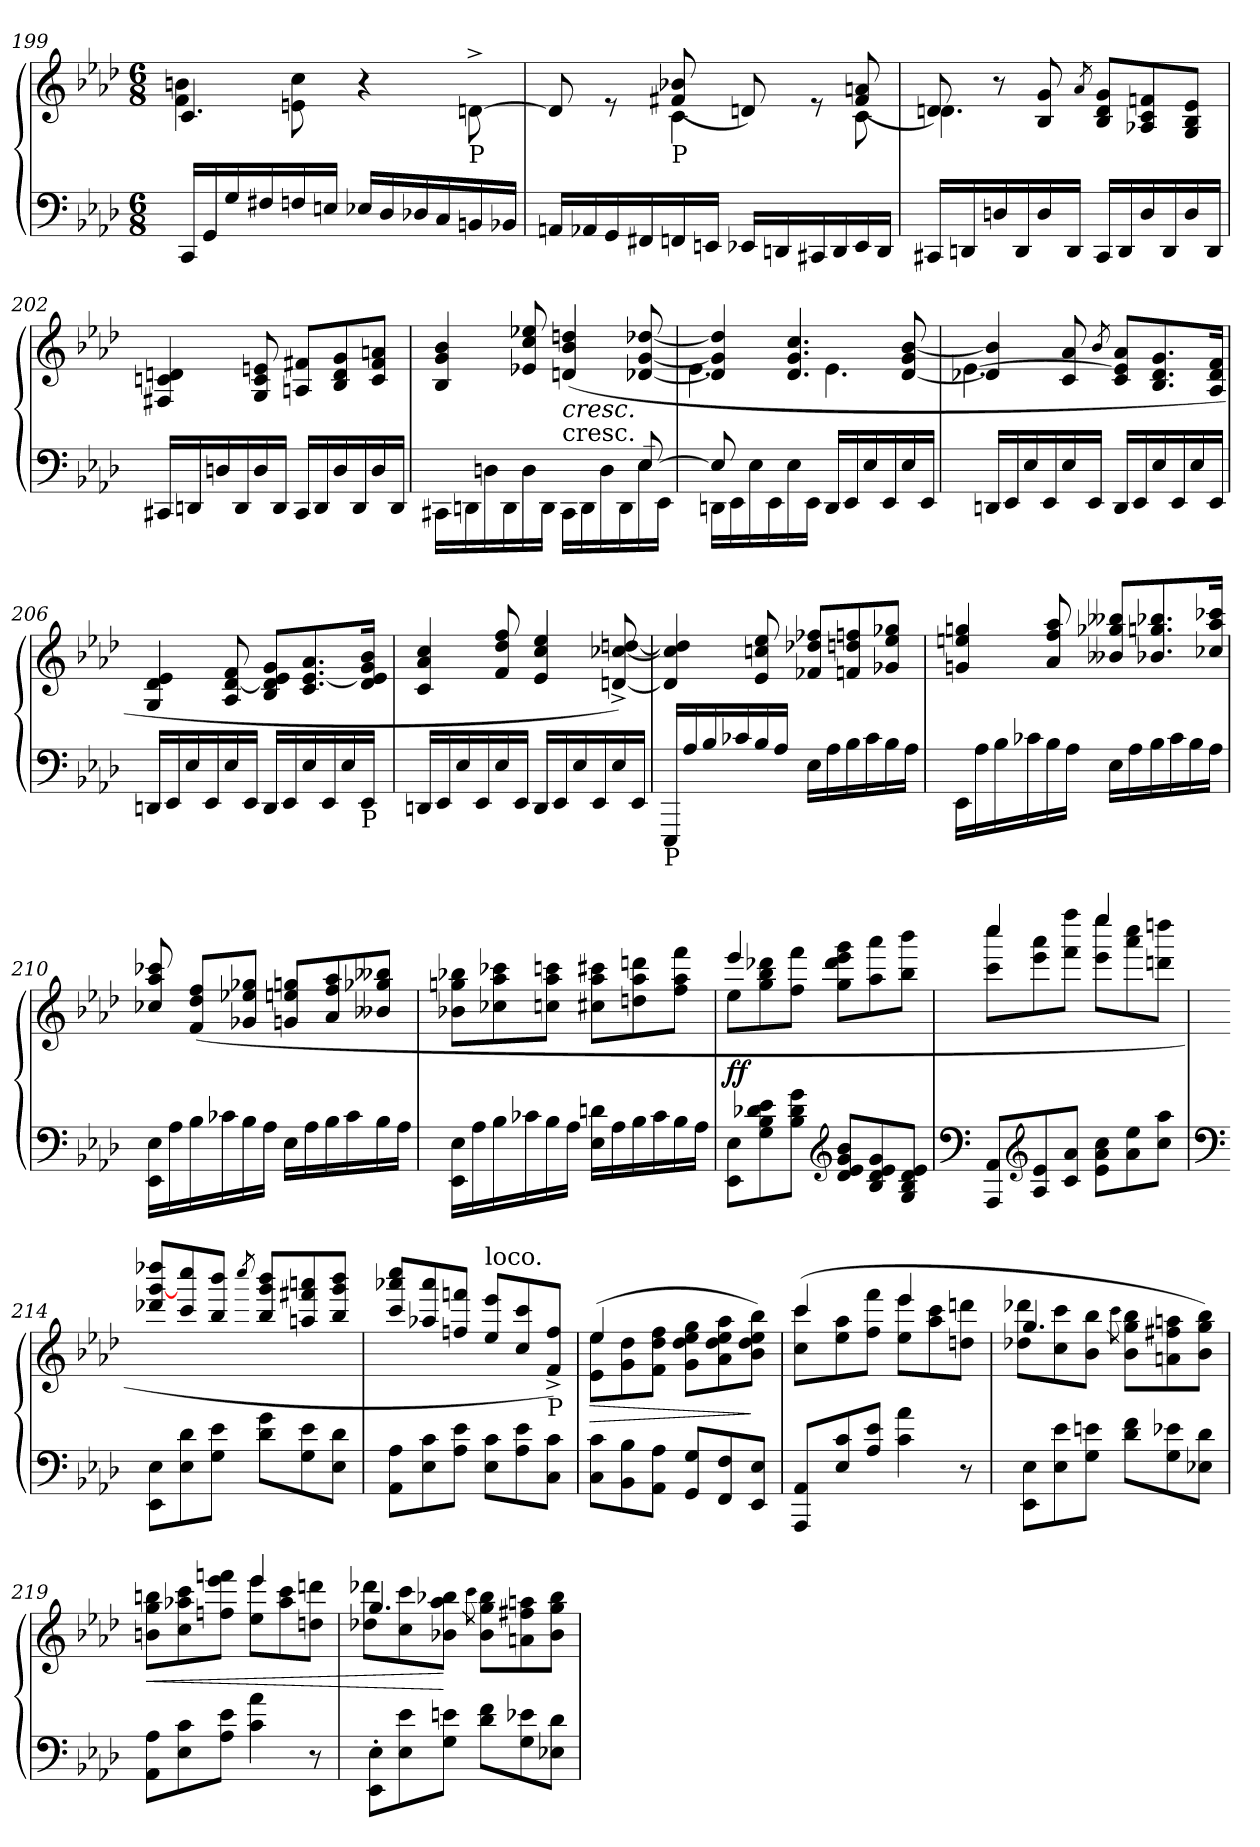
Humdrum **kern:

**kern	**kern	**dynam
*part1	*part1	*part1
*staff2	*staff1	*staff1/2
*clefF4	*clefG2	*
*k[b-e-a-d-]	*k[b-e-a-d-]	*
*M6/8	*M6/8	*
=199	=199	=199
*	*^	*
*	*	*^	*
16CC/LL	4.c/	4ryy	4f\ 4bn\	.
16GG/	.	.	.	.
16G/	.	.	.	.
16F#X/	.	.	.	.
16Fn/	.	4ryy	8en\ 8cc\	.
16En/JJ	.	.	.	.
16E-X/LL	4.ryy	.	4r	.
16D-/	.	.	.	.
16D-X/	.	4ryy	.	.
16C/	.	.	.	.
!	!	!	!LO:TX:b:t=P	!
16BBn/	.	.	[8dn^\	.
16BB-X/JJ	.	.	.	.
!!LO:PB:g=z	!!	!!
=200	=200	=200	=200	=200
16AAn/LL	2.ryy	8d/]	4ryy	.
16AA-X/	.	.	.	.
16GG/	.	8r	.	.
16FF#X/	.	.	.	.
!	!	!LO:TX:b:t=P	!	!
16FFn/	.	(<8f#X/ 8b-X/	4c\	.
16EEn/JJ	.	.	.	.
16EE-X/LL	.	8dn/)	.	.
16DDn/	.	.	.	.
16CC#X/	.	8r	8ryy	.
16DD/	.	.	.	.
16EE-/	.	(<8f#/ 8an/	8c\	.
16DD/JJ	.	.	.	.
=201	=201	=201	=201	=201
16CC#X/LL	2.ryy	8dn/)	4.d\	.
16DDn/	.	.	.	.
16Dn/	.	8r	.	.
16DD/	.	.	.	.
16D/	.	8B-/ 8g/	.	.
16DD/JJ	.	.	.	.
.	.	8qa-/	.	.
16CC#/LL	.	8B-/ 8d/ 8g/L	4.ryy	.
16DD/	.	.	.	.
16D/	.	8A-X/ 8c/ 8fn/	.	.
16DD/	.	.	.	.
16D/	.	8G/ 8B-/ 8e-/J	.	.
16DD/JJ	.	.	.	.
*	*	*v	*v	*
!!LO:LB:g=z
=202	=202	=202	=202
16CC#X/LL	2.ryy	4F#X/ 4cn/ 4dn/	.
16DDn/	.	.	.
16Dn/	.	.	.
16DD/	.	.	.
16D/	.	8G/ 8c/ 8en/	.
16DD/JJ	.	.	.
16CC#/LL	.	8An/ 8f#X/L	.
16DD/	.	.	.
16D/	.	8B-/ 8d/ 8g/	.
16DD/	.	.	.
16D/	.	8c/ 8f#/ 8an/J	.
16DD/JJ	.	.	.
=203	=203	=203	=203
*^	*	*	*
4ryy	16CC#X\LL	2.ryy	4B-/ 4g/ 4b-/	.
.	16DDn\	.	.	.
.	16Dn\	.	.	.
.	16DD\	.	.	.
4ryy	16D\	.	8e-X/ 8cc/ 8ee-X/	.
.	16DD\JJ	.	.	.
!	!	!	!LO:TX:b:t=cresc. _	!
!	!	!	!	!LO:HP:b
.	16CC#\LL	.	(>4dn/ 4b-/ 4ddn/	<
.	16DD\	.	.	.
8ryy	16D\	.	.	.
.	16DD\	.	.	.
[8E-/	16E-\	.	[8d-X/ [8g/ [8dd-X/	.
.	16EE-\JJ	.	.	.
=204	=204	=204	=204	=204
*	*	*	*^	*
8E-/]	16DDn\LL	2.ryy	4d-/] 4g/] 4dd-/]	4.e-\	.
.	16EE-\	.	.	.	.
8ryy	16E-\	.	.	.	.
.	16EE-\	.	.	.	.
8ryy	16E-\	.	4.d-/ 4.g/ 4.cc/	.	.
.	16EE-\JJ	.	.	.	.
16DD/LL	4.ryy	.	.	4.e-\	.
16EE-/	.	.	.	.	.
16E-/	.	.	.	.	.
16EE-/	.	.	.	.	.
16E-/	.	.	[8d-/ 8g/ [8b-/	.	.
16EE-/JJ	.	.	.	.	.
*v	*v	*	*	*	*
!!LO:LB:g=z	!!	!!
=205	=205	=205	=205	=205
16DDn/LL	2.ryy	4d-X/] 4b-/]	[4.e-\	.
16EE-/	.	.	.	.
16E-/	.	.	.	.
16EE-/	.	.	.	.
16E-/	.	8c/ 8a-/	.	.
16EE-/JJ	.	.	.	.
.	.	8qb-/	.	.
16DD/LL	.	8c/ 8e-/] 8a-/L	4.ryy	.
16EE-/	.	.	.	.
16E-/	.	8.B-/ 8.d-/ 8.g/	.	.
16EE-/	.	.	.	.
16E-/	.	.	.	.
16EE-/JJ	.	16A-/ 16d-/ 16f/Jk	.	.
*	*	*v	*v	*
=206	=206	=206	=206
16DDn/LL	2.ryy	4G/ 4d-/ 4e-/	.
16EE-/	.	.	.
16E-/	.	.	.
16EE-/	.	.	.
16E-/	.	8A-/ [8d-/ 8f/	.
16EE-/JJ	.	.	.
16DD/LL	.	8B-/ 8d-/] 8e-/ 8g/L	.
16EE-/	.	.	.
16E-/	.	8.c/ [8.e-/ 8.a-/	.
16EE-/	.	.	.
16E-/	.	.	.
!LO:TX:b:t=P	!	!	!
16EE-/JJ	.	16d-/ 16e-/] 16g/ 16b-/Jk	.
=207	=207	=207	=207
16DDn/LL	2.ryy	4c/ 4a-/ 4cc/	.
16EE-/	.	.	.
16E-/	.	.	.
16EE-/	.	.	.
16E-/	.	8f/ 8dd-/ 8ff/	.
16EE-/JJ	.	.	.
16DD/LL	.	4e-/ 4cc/ 4ee-/	.
16EE-/	.	.	.
16E-/	.	.	.
16EE-/	.	.	.
16E-/	.	[8dn/^ [8cc-X/^ [8ddn/^)	.
16EE-/JJ	.	.	.
!!LO:LB:g=z	!!
=208	=208	=208	=208
!LO:TX:b:t=P	!	!	!
16EEE-/LL	2.ryy	4d/] 4cc-/] 4dd/]	.
16A-/	.	.	.
16B-/	.	.	.
16c-X/	.	.	.
16B-/	.	8e-/ 8ccn/ 8ee-/	.
16A-/JJ	.	.	.
16E-\LL	.	8f-X/ 8dd-X/ 8ff-X/L	.
16A-\	.	.	.
16B-\	.	8fn/ 8ddn/ 8ffn/	.
16c-\	.	.	.
16B-\	.	8g-X/ 8ee-/ 8gg-X/J	.
16A-\JJ	.	.	.
=209	=209	=209	=209
16EE-\LL	2.ryy	4gn/ 4een/ 4ggn/	.
16A-\	.	.	.
16B-\	.	.	.
16c-X\	.	.	.
16B-\	.	8a-/ 8ff/ 8aa-/	.
16A-\JJ	.	.	.
16E-\LL	.	8b--X/ 8gg-X/ 8bb--X/L	.
16A-\	.	.	.
16B-\	.	8.b-X/ 8.ggn/ 8.bb-X/	.
16c-\	.	.	.
16B-\	.	.	.
16A-\JJ	.	16cc-X/ 16aa-/ 16ccc-X/Jk	.
=210	=210	=210	=210
16EE-\ 16E-\LL	2.ryy	8cc-X/ 8aa-/ 8ccc-X/	.
16A-\	.	.	.
16B-\	.	(>8f/ 8dd-/ 8ff/L	.
16c-X\	.	.	.
16B-\	.	8g-X/ 8ee-X/ 8gg-X/J	.
16A-\JJ	.	.	.
16E-\LL	.	8gn/ 8een/ 8ggn/L	.
16A-\	.	.	.
16B-\	.	8a-/ 8ff/ 8aa-/	.
16c-\	.	.	.
16B-\	.	8b--X/ 8gg-X/ 8bb--X/J	.
16A-\JJ	.	.	.
!!LO:PB:g=z
=211	=211	=211	=211
*	*	*^	*
16EE-\ 16E-\LL	2.ryy	2ryy	8b-X\ 8ggn\ 8bb-X\L	.
16A-\	.	.	.	.
16B-\	.	.	8cc-X\ 8aa-\ 8ccc-X\	.
16c-X\	.	.	.	.
16B-\	.	.	8ccn\ 8aa-\ 8cccn\J	.
16A-\JJ	.	.	.	.
16E-\ 16dn\LL	.	.	8cc#X\ 8aa-\ 8ccc#X\L	.
16A-\	.	.	.	.
16B-\	.	8ryy	8ddn\ 8aa-\ 8dddn\	.
16c-\	.	.	.	.
16B-\	.	16ryy	8ff\ 8aa-\ 8fff\J	.
16A-\JJ	.	16ryy	.	.
=212	=212	=212	=212	=212
!	!	!	!	!LO:DY:b
8EE-\ 8E-\L	2.ryy	4eee-/	8ee-\L	ff
8G\ 8B-\ 8d-X\ 8e-\	.	.	8gg\ 8bb-\ 8ddd-X\	.
8B-\ 8d-\ 8g\J	.	4ryy	8ff\ 8fff\J	.
*clefG2	*	*	*	*
8d-/ 8e-/ 8g/ 8b-/L	.	.	8gg\ 8ddd-\ 8eee-\ 8ggg\L	.
8B-/ 8d-/ 8e-/ 8g/	.	4ryy	8aa-\ 8aaa-\	.
8G/ 8B-/ 8d-/ 8e-/J	.	.	8bb-\ 8bbb-\J	.
=213	=213	=213	=213	=213
*clefF4	*	*	*	*
8AAA-/ 8AA-/L	2.ryy	4cccc/	8ccc\ 8cccc\L	.
*clefG2	*	*	*	*
8A-/ 8e-/	.	.	8eee-\ 8aaa-\	.
8c/ 8a-/J	.	8ryy	8fff\ 8ffff\J	.
8e-\ 8a-\ 8cc\L	.	4eeee-/	8eee-\ 8eeee-\L	.
8a-\ 8ee-\	.	.	8aaa-\ 8cccc\	.
8cc\ 8aa-\J	.	8ryy	8dddn\ 8ddddn\J	.
*	*v	*v	*v	*
!!LO:LB:g=z
=214	=214	=214
*clefF4	*	*
*	*^	*
8EE-\ 8E-\L	2.ryy	8ddd-X/ [8ggg/ 8dddd-X/L	.
8E-\ 8d-\	.	8ccc/ 8cccc/	.
8G\ 8e-\J	.	8bb-/ 8bbb-/J	.
.	.	8qcccc/	.
8d-\ 8g\L	.	8bb-/ 8ggg/] 8bbb-/L	.
8G\ 8e-\	.	8aan/ 8fff#X/ 8aaan/	.
8E-\ 8d-\J	.	8bb-/ 8ggg/ 8bbb-/J	.
=215	=215	=215	=215
8AA-\ 8A-\L	2.ryy	8ccc/ 8aaa-X/ 8cccc/L	.
8E-\ 8c\	.	8aa-X/ 8aaa-/	.
8A-\ 8e-\J	.	8ffn/ 8fffn/J	.
!	!	!LO:TX:a:t=loco.	!
8E-\ 8c\L	.	8ee-/ 8eee-/L	.
8A-\ 8e-\	.	8cc/ 8ccc/	.
!	!	!LO:TX:b:t=P	!
8C\ 8c\J	.	8f/^ 8ff/^J)	.
=216	=216	=216	=216
!	!	!	!LO:HP:b
*	*	*^	*
8C\ 8c\L	2.ryy	4ee-/	(>8e-\ 8ee-\L	>
8BB-\ 8B-\	.	.	8g\ 8dd-\	.
8AA-\ 8A-\J	.	8ryy	8f\ 8dd-\ 8ff\J	.
8GG/ 8G/L	.	4.ryy	8g\ 8dd-\ 8ee-\ 8gg\L	.
8FF/ 8F/	.	.	8a-\ 8dd-\ 8ee-\ 8aa-\	.
8EE-/ 8E-/J	.	.	8b-\ 8dd-\ 8ee-\ 8bb-\J)	[ ]
=217	=217	=217	=217	=217
8AAA-/ 8AA-/L	16ryy	4ccc/	(>8cc\ 8ccc\L	.
.	16ryy	.	.	.
8E-/ 8c/	8ryy	.	8ee-\ 8aa-\	.
8A-/ 8e-/J	4ryy	8ryy	8ff\ 8fff\J	.
4c\ 4a-\	.	4eee-/	8ee-\ 8eee-\L	.
.	4ryy	.	8aa-\ 8ccc\	.
8r	.	8ryy	8ddn\ 8dddn\J	.
!!LO:LB:g=z	!!	!!
=218	=218	=218	=218	=218
8EE-\ 8E-\L	2.ryy	4.gg/	8dd-X\ 8ddd-X\L	.
8E-\ 8e-\	.	.	8cc\ 8ccc\	.
8G\ 8en\J	.	.	8b-\ 8bb-\J	.
.	.	.	8qccc\	.
8d-\ 8f\L	.	4.ryy	8b-\ 8gg\ 8bb-\L	.
8G\ 8e-X\	.	.	8an\ 8ff#X\ 8aan\	.
8E-X\ 8d-\J	.	.	8b-\ 8gg\ 8bb-\J)	.
=219	=219	=219	=219	=219
!	!	!	!	!LO:HP:b
8AA-\ 8A-\L	2.ryy	4.ryy	8bn\ 8gg\ 8bbn\L	<
8E-\ 8c\	.	.	8cc\ 8aa-X\ 8ccc\	.
8A-\ 8e-\J	.	.	8ffn\ 8eee-\ 8fffn\J	.
4c\ 4a-\	.	4eee-/	8ee-\ 8eee-\L	.
.	.	.	8aa-\ 8ccc\	.
8r	.	8ryy	8ddn\ 8dddn\J	.
=220	=220	=220	=220	=220
8EE-\' 8E-\'L	2.ryy	4.gg/	8dd-X\ 8ddd-X\L	.
8E-\ 8e-\	.	.	8cc\ 8ccc\	.
8G\ 8en\J	.	.	8b-X\ 8aa-\ 8bb-X\J	[
.	.	.	8qccc\	.
8d-\ 8f\L	.	4.ryy	8b-\ 8gg\ 8bb-\L	.
8G\ 8e-X\	.	.	8an\ 8ff#X\ 8aan\	.
8E-X\ 8d-\J	.	.	8b-\ 8gg\ 8bb-\J	.
*	*v	*v	*v	*
=	=	=
*-	*-	*-
